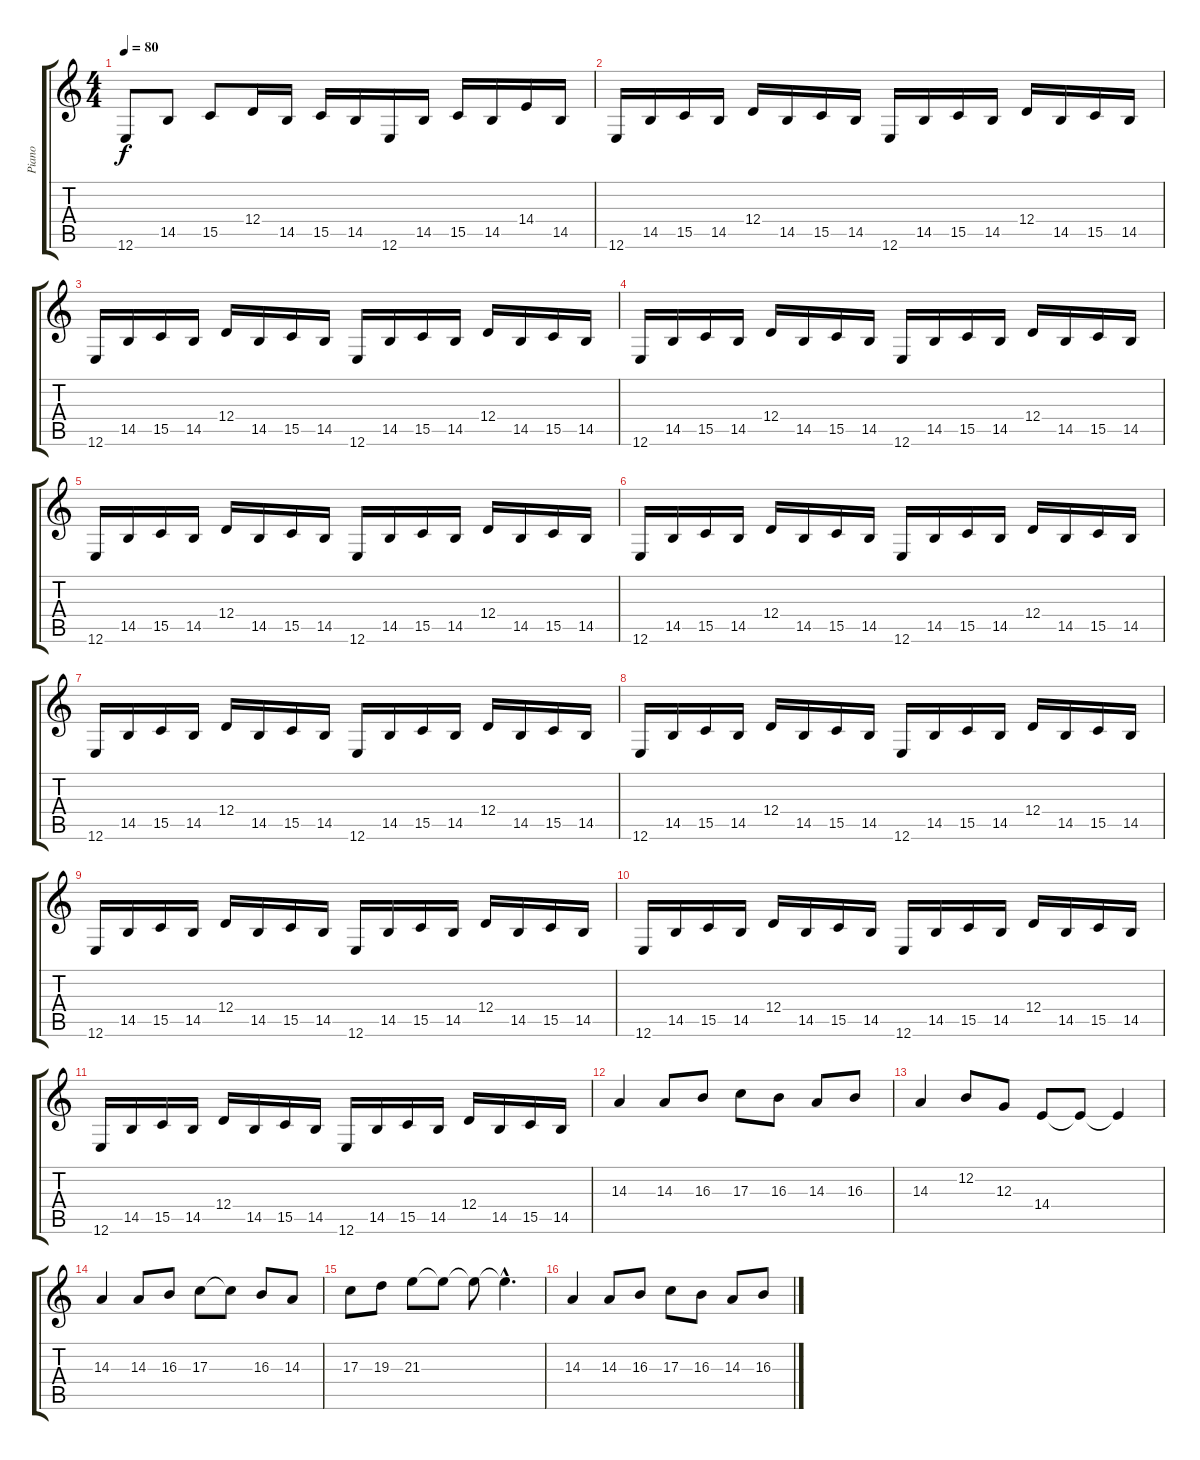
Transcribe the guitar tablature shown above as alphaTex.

\track ("Piano" "Piano") {instrument acousticgrandpiano}
\staff {score tabs}
\tuning (E4 B3 G3 D3 A2 E2) {hide}
\ts (4 4)
\tempo 80
\clef g2
\ks c
12.6.8{dy f instrument acousticgrandpiano} 14.5.8 15.5.8 12.4.16 14.5.16 15.5.16 14.5.16 12.6.16 14.5.16 15.5.16 14.5.16 14.4.16 14.5.16 |
12.6.16 14.5.16 15.5.16 14.5.16 12.4.16 14.5.16 15.5.16 14.5.16 12.6.16 14.5.16 15.5.16 14.5.16 12.4.16 14.5.16 15.5.16 14.5.16 |
12.6.16 14.5.16 15.5.16 14.5.16 12.4.16 14.5.16 15.5.16 14.5.16 12.6.16 14.5.16 15.5.16 14.5.16 12.4.16 14.5.16 15.5.16 14.5.16 |
12.6.16 14.5.16 15.5.16 14.5.16 12.4.16 14.5.16 15.5.16 14.5.16 12.6.16 14.5.16 15.5.16 14.5.16 12.4.16 14.5.16 15.5.16 14.5.16 |
12.6.16 14.5.16 15.5.16 14.5.16 12.4.16 14.5.16 15.5.16 14.5.16 12.6.16 14.5.16 15.5.16 14.5.16 12.4.16 14.5.16 15.5.16 14.5.16 |
12.6.16 14.5.16 15.5.16 14.5.16 12.4.16 14.5.16 15.5.16 14.5.16 12.6.16 14.5.16 15.5.16 14.5.16 12.4.16 14.5.16 15.5.16 14.5.16 |
12.6.16 14.5.16 15.5.16 14.5.16 12.4.16 14.5.16 15.5.16 14.5.16 12.6.16 14.5.16 15.5.16 14.5.16 12.4.16 14.5.16 15.5.16 14.5.16 |
12.6.16 14.5.16 15.5.16 14.5.16 12.4.16 14.5.16 15.5.16 14.5.16 12.6.16 14.5.16 15.5.16 14.5.16 12.4.16 14.5.16 15.5.16 14.5.16 |
12.6.16 14.5.16 15.5.16 14.5.16 12.4.16 14.5.16 15.5.16 14.5.16 12.6.16 14.5.16 15.5.16 14.5.16 12.4.16 14.5.16 15.5.16 14.5.16 |
12.6.16 14.5.16 15.5.16 14.5.16 12.4.16 14.5.16 15.5.16 14.5.16 12.6.16 14.5.16 15.5.16 14.5.16 12.4.16 14.5.16 15.5.16 14.5.16 |
12.6.16 14.5.16 15.5.16 14.5.16 12.4.16 14.5.16 15.5.16 14.5.16 12.6.16 14.5.16 15.5.16 14.5.16 12.4.16 14.5.16 15.5.16 14.5.16 |
14.3.4 14.3.8 16.3.8 17.3.8 16.3.8 14.3.8 16.3.8 |
14.3.4 12.2.8 12.3.8 14.4.8 14.4{t}.8 14.4{t}.4 |
14.3.4 14.3.8 16.3.8 17.3.8 17.3{t}.8 16.3.8 14.3.8 |
17.3.8 19.3.8 21.3.8 21.3{t}.8 21.3{t}.8 21.3{hac t}.4{d} |
14.3.4 14.3.8 16.3.8 17.3.8 16.3.8 14.3.8 16.3.8
